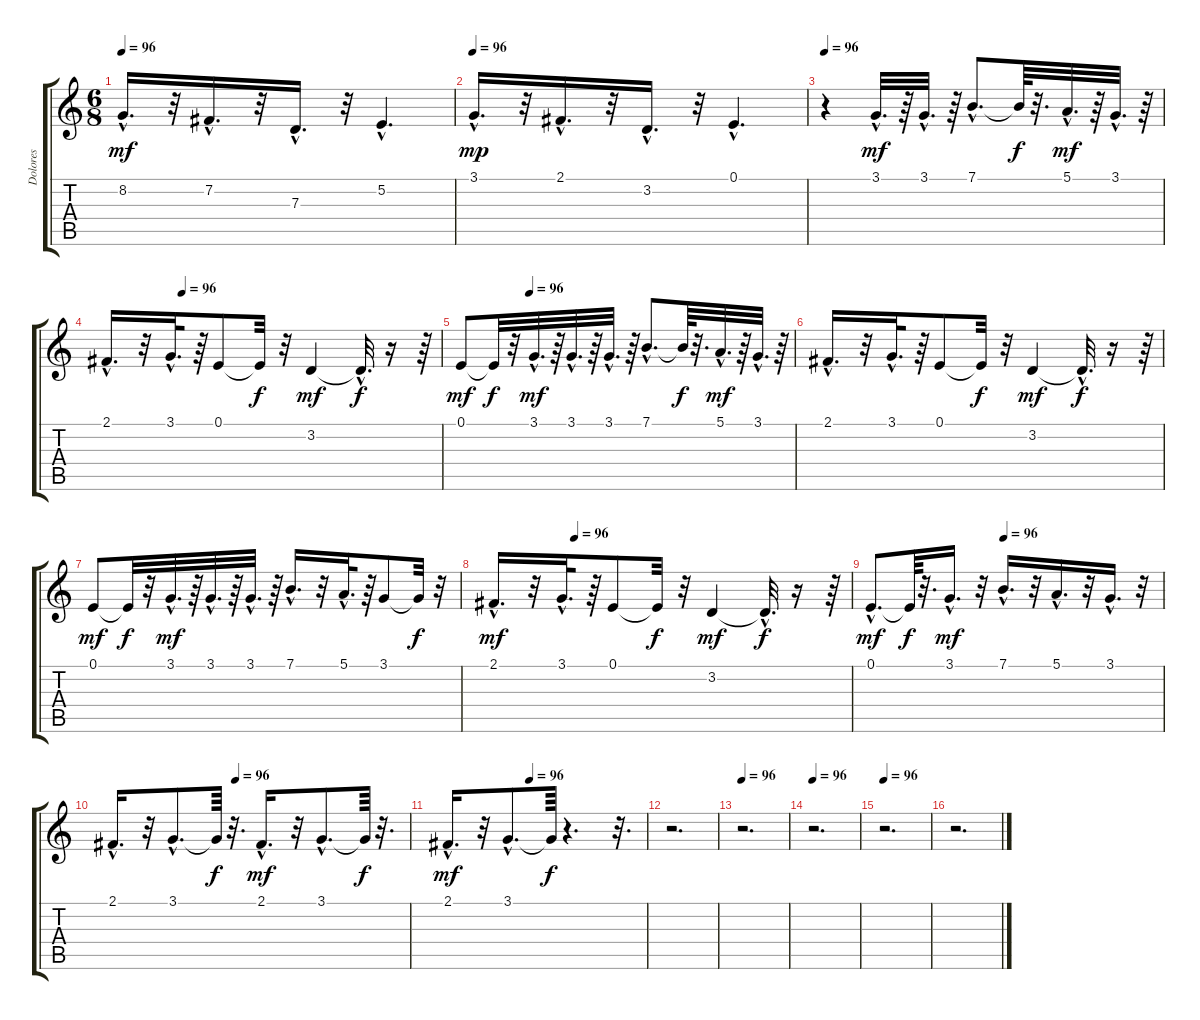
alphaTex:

\track ("Dolores" "Dolores") {instrument panflute}
\staff {score tabs}
\tuning (E4 B3 G3 D3 A2 E2) {hide}
\ts (6 8)
\tempo 96
\clef g2
\ks c
8.2{hac}.16{d dy mf} r.32 7.2{hac}.16{d} r.32 7.3{hac}.16{d} r.32 5.2{hac}.4{d} |
\tempo 96
3.1{hac}.16{d dy mp} r.32 2.1{hac}.16{d} r.32 3.2{hac}.16{d} r.32 0.1{hac}.4{d} |
\tempo 96
r.4 3.1{hac}.32{d dy mf} r.64 3.1{hac}.32{d} r.64 7.1{hac}.8{d} 7.1{t}.64{dy f} r.32{d} 5.1{hac}.32{d dy mf} r.64 3.1{hac}.32{d} r.64 |
\tempo (96 0.22916666666666666)
2.1{hac}.16{d} r.32 3.1{hac}.32{d} r.64 0.1.8 0.1{t}.32{dy f} r.32 3.2.4{dy mf} 3.2{hac t}.32{d dy f} r.16 r.64 |
\tempo (96 0.20833333333333334)
0.1.8{dy mf} 0.1{t}.32{dy f} r.32 3.1{hac}.32{d dy mf} r.64 3.1{hac}.32{d} r.64 3.1{hac}.32{d} r.64 7.1{hac}.8{d} 7.1{t}.64{dy f} r.32{d} 5.1{hac}.32{d dy mf} r.64 3.1{hac}.32{d} r.64 |
2.1{hac}.16{d} r.32 3.1{hac}.32{d} r.64 0.1.8 0.1{t}.32{dy f} r.32 3.2.4{dy mf} 3.2{hac t}.32{d dy f} r.16 r.64 |
0.1.8{dy mf} 0.1{t}.32{dy f} r.32 3.1{hac}.32{d dy mf} r.64 3.1{hac}.32{d} r.64 3.1{hac}.32{d} r.64 7.1{hac}.16{d} r.32 5.1{hac}.32{d} r.64 3.1.8 3.1{t}.32{dy f} r.32 |
\tempo (96 0.22916666666666666)
2.1{hac}.16{d dy mf} r.32 3.1{hac}.32{d} r.64 0.1.8 0.1{t}.32{dy f} r.32 3.2.4{dy mf} 3.2{hac t}.32{d dy f} r.16 r.64 |
\tempo (96 0.4583333333333333)
0.1{hac}.8{d dy mf} 0.1{t}.64{dy f} r.32{d} 3.1{hac}.16{d dy mf} r.32 7.1{hac}.16{d} r.32 5.1{hac}.16{d} r.32 3.1{hac}.16{d} r.32 |
\tempo (96 0.4166666666666667)
2.1{hac}.16{d} r.32 3.1{hac}.8{d} 3.1{t}.64{dy f} r.32{d} 2.1{hac}.16{d dy mf} r.32 3.1{hac}.8{d} 3.1{t}.64{dy f} r.32{d} |
\tempo (96 0.4166666666666667)
2.1{hac}.16{d dy mf} r.32 3.1{hac}.8{d} 3.1{t}.64{dy f} r.4{d} r.32{d} |
r.2{d} |
\tempo 96
r.2{d} |
\tempo 96
r.2{d} |
\tempo 96
r.2{d} |
r.2{d}
